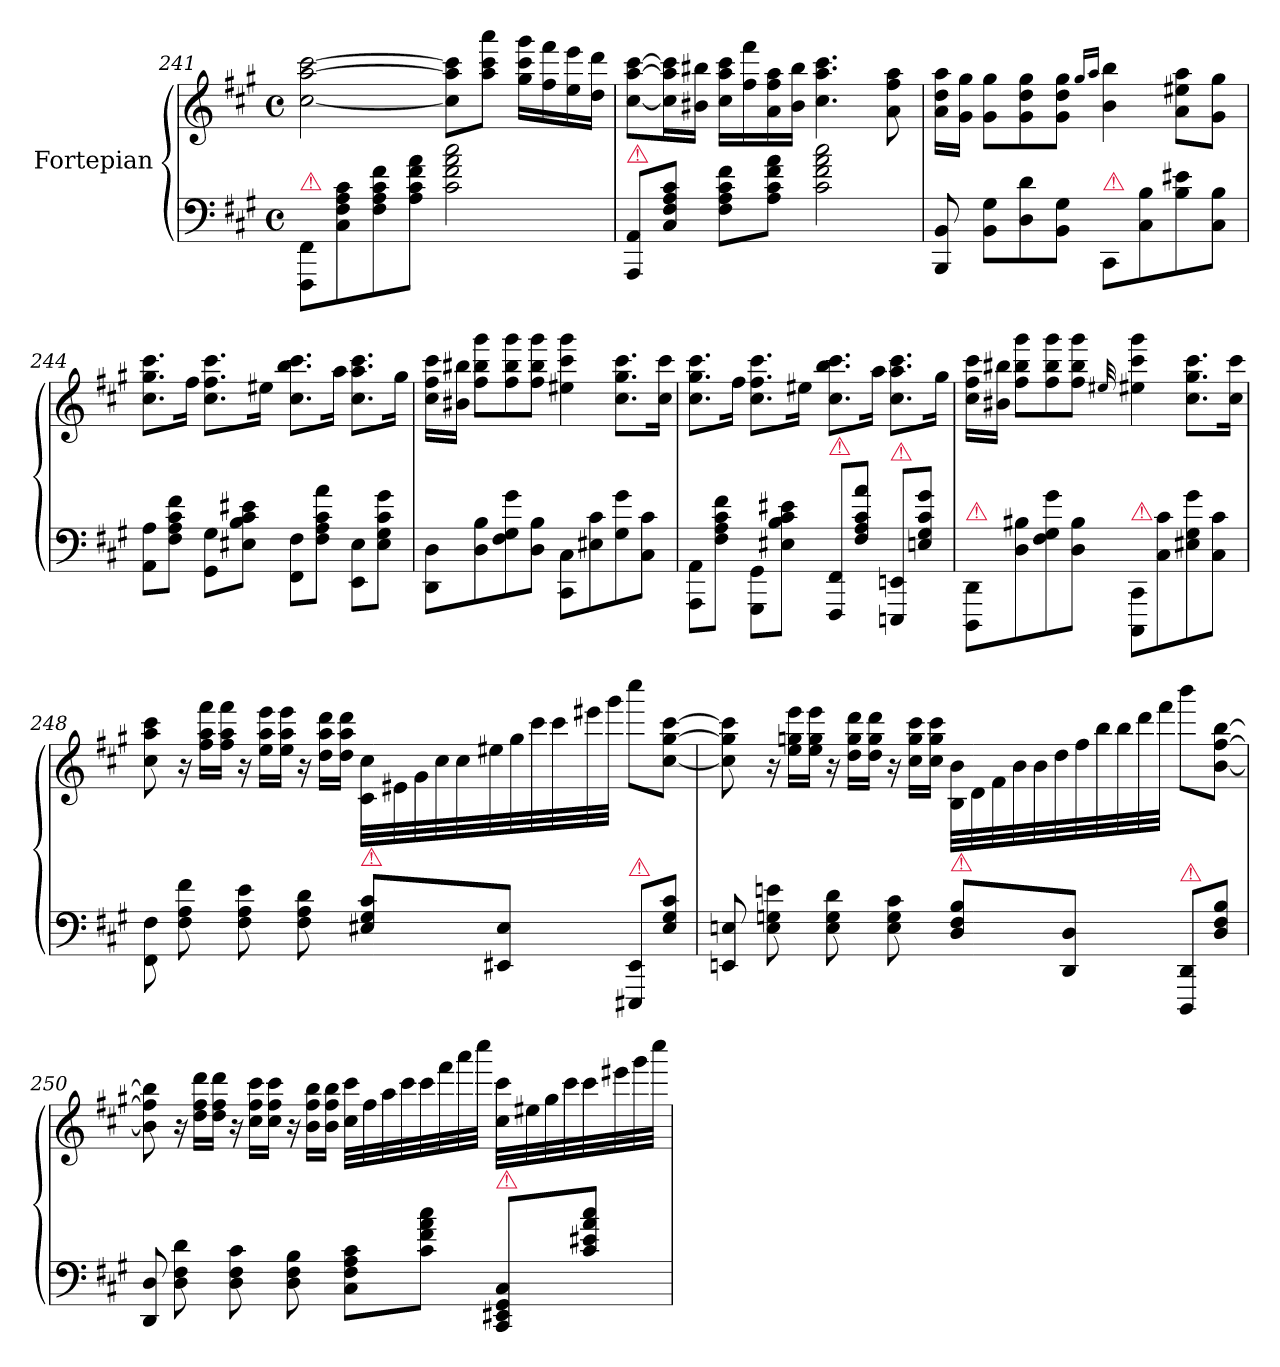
**kern	**kern
*part2	*part1
*staff2	*staff1
*I"Fortepian	*I"Fortepian
*clefF4	*clefG2
*k[f#c#g#]	*k[f#c#g#]
*f#:	*f#:
*M4/4	*M4/4
*met(c)	*met(c)
=241	=241
!LO:TX:a:color=crimson:t=⚠	!
8FFF#\ 8FF#\L	[2cc#\ [2aa\ [2ccc#\
8C#\ 8F#\ 8A\ 8c#\	.
8F#\ 8A\ 8c#\ 8f#\	.
8A\ 8c#\ 8f#\ 8a\J	.
2c#\ 2f#\ 2a\ 2cc#\	8cc#]\ 8aa]\ 8ccc#]\L
.	8aa\ 8ccc#\ 8aaa\J
.	16gg#\ 16ccc#\ 16ggg#\LL
.	16ff#\ 16fff#\
.	16ee\ 16eee\
.	16dd\ 16ddd\JJ
=242	=242
!LO:TX:a:color=crimson:t=⚠	!
8AAA/ 8AA/L	[8cc#\ [8aa\ [8ccc#\L
8C#\ 8F#\ 8A\ 8c#\J	16cc#]\ 16aa]\ 16ccc#]\L
.	16b#X\ 16bb#X\JJ
8F#\ 8A\ 8c#\ 8f#\L	16cc#\ 16aa\ 16ccc#\LL
.	16ff#\ 16fff#\
8A\ 8c#\ 8f#\ 8a\J	16a\ 16ff#\ 16aa\
.	16b#\ 16bb#\JJ
2c#\ 2f#\ 2a\ 2cc#\	4.cc#\ 4.aa\ 4.ccc#\
.	8a\ 8ff#\ 8aa\
=243	=243
8BBB/ 8BB/	16a\ 16dd\ 16aa\LL
.	16g#\ 16gg#\JJ
8BB\ 8G#\L	8g#\ 8gg#\L
8D\ 8d\	8g#\ 8dd\ 8gg#\
8BB\ 8G#\J	8g#\ 8dd\ 8gg#\J
.	16qqgg#/LL
.	16qqaa/JJ
!LO:TX:a:color=crimson:t=⚠	!
8CC#/L	4b\ 4bb\
8C#\ 8B\	.
8B\ 8e#X\	8a\ 8ee#X\ 8aa\L
8C#\ 8B\J	8g#\ 8gg#\J
=244	=244
8AA\ 8A\L	8.cc#\ 8.gg#\ 8.ccc#\L
8F#\ 8A\ 8c#\ 8f#\J	.
.	16ff#\Jk
8GG#\ 8G#\L	8.cc#\ 8.ff#\ 8.ccc#\L
8E#X\ 8B\ 8c#\ 8e#X\J	.
.	16ee#X\Jk
8FF#\ 8F#\L	8.cc#\ 8.bb\ 8.ccc#\L
8F#\ 8A\ 8c#\ 8a\J	.
.	16aa\Jk
8EE\ 8E#\L	8.cc#\ 8.aa\ 8.ccc#\L
8E#\ 8G#\ 8c#\ 8g#\J	.
.	16gg#\Jk
=245	=245
8DD\ 8D\L	16cc#\ 16ff#\ 16ccc#\LL
.	16b#X\ 16bb#X\JJ
8D\ 8B\	8ff#\ 8bb#\ 8ggg#\L
8F#\ 8G#\ 8g#\	8ff#\ 8bb#\ 8ggg#\
8D\ 8B\J	8ff#\ 8bb#\ 8ggg#\J
8CC#\ 8C#\L	4ee#X\ 4ccc#\ 4ggg#\
8E#X\ 8c#\	.
8G#\ 8g#\	8.cc#\ 8.gg#\ 8.ccc#\L
8C#\ 8c#\J	.
.	16cc#\ 16ccc#\Jk
=246	=246
8AAA\ 8AA\L	8.cc#\ 8.gg#\ 8.ccc#\L
8F#\ 8A\ 8c#\ 8f#\J	.
.	16ff#\Jk
8GGG#\ 8GG#\L	8.cc#\ 8.ff#\ 8.ccc#\L
8E#X\ 8B\ 8c#\ 8e#X\J	.
.	16ee#X\Jk
!LO:TX:a:color=crimson:t=⚠	!
8FFF#/ 8FF#/L	8.cc#\ 8.bb\ 8.ccc#\L
8F#\ 8A\ 8c#\ 8a\J	.
.	16aa\Jk
!LO:TX:a:color=crimson:t=⚠	!
8EEEn/ 8EEn/L	8.cc#\ 8.aa\ 8.ccc#\L
8En\ 8G#\ 8c#\ 8g#\J	.
.	16gg#\Jk
=247	=247
!LO:TX:a:color=crimson:t=⚠	!
8DDD/ 8DD/L	16cc#\ 16ff#\ 16ccc#\LL
.	16b#X\ 16bb#X\JJ
8D\ 8B#X\	8ff#\ 8bb#\ 8ggg#\L
8F#\ 8G#\ 8g#\	8ff#\ 8bb#\ 8ggg#\
8D\ 8B#\J	8ff#\ 8bb#\ 8ggg#\J
.	32qqee#X/
!LO:TX:a:color=crimson:t=⚠	!
8CCC#/ 8CC#/L	4ee#X\ 4ccc#\ 4ggg#\
8C#\ 8c#\	.
8E#X\ 8G#\ 8g#\	8.cc#\ 8.gg#\ 8.ccc#\L
8C#\ 8c#\J	.
.	16cc#\ 16ccc#\Jk
=248	=248
8FF#\ 8F#\	8cc#\ 8aa\ 8ccc#\
*	*Xtuplet
8F#\ 8A\ 8f#\	24r
.	24ff#\ 24aa\ 24fff#\LL
.	24ff#\ 24aa\ 24fff#\JJ
8F#\ 8A\ 8e\	24r
.	24ee\ 24aa\ 24eee\LL
.	24ee\ 24aa\ 24eee\JJ
8F#\ 8A\ 8d\	24r
.	24dd\ 24aa\ 24ddd\LL
.	24dd\ 24aa\ 24ddd\JJ
!LO:TX:a:color=crimson:t=⚠	!
8E#X\ 8G#\ 8c#\L	44c#\ 44cc#\LLL
.	44e#X\
.	44g#\
.	44cc#\
.	44cc#\
.	44ee#X\
8EE#X/ 8E#/J	.
.	44gg#\
.	44ccc#\
.	44ccc#\
.	44eee#X\
.	44ggg#\JJJ
!LO:TX:a:color=crimson:t=⚠	!
8EEE#X/ 8EE#/L	8cccc#\L
8E#\ 8G#\ 8c#\J	[8cc#\ [8gg#\ [8ccc#\J
=249	=249
8EEn/ 8En/	8cc#]\ 8gg#]\ 8ccc#]\
8E\ 8Gn\ 8en\	24r
.	24ee\ 24ggn\ 24eee\LL
.	24ee\ 24gg\ 24eee\JJ
8E\ 8G\ 8d\	24r
.	24dd\ 24gg\ 24ddd\LL
.	24dd\ 24gg\ 24ddd\JJ
8E\ 8G\ 8c#\	24r
.	24cc#\ 24gg\ 24ccc#\LL
.	24cc#\ 24gg\ 24ccc#\JJ
!LO:TX:a:color=crimson:t=⚠	!
8D\ 8F#\ 8B\L	44B\ 44b\LLL
.	44d\
.	44f#\
.	44b\
.	44b\
.	44dd\
8DD/ 8D/J	.
.	44ff#\
.	44bb\
.	44bb\
.	44ddd\
.	44fff#\JJJ
!LO:TX:a:color=crimson:t=⚠	!
8DDD/ 8DD/L	8bbb\L
8D\ 8F#\ 8B\J	[8b\ [8ff#\ [8bb\J
=250	=250
8DD/ 8D/	8b]\ 8ff#]\ 8bb]\
8D\ 8F#\ 8d\	24r
.	24dd\ 24ff#\ 24ddd\LL
.	24dd\ 24ff#\ 24ddd\JJ
8D\ 8F#\ 8c#\	24r
.	24cc#\ 24ff#\ 24ccc#\LL
.	24cc#\ 24ff#\ 24ccc#\JJ
8D\ 8F#\ 8B\	24r
.	24b\ 24ff#\ 24bb\LL
.	24b\ 24ff#\ 24bb\JJ
8C#\ 8F#\ 8A\ 8c#\L	32cc#\ 32ccc#\LLL
.	32ff#\
.	32aa\
.	32ccc#\
8c#\ 8f#\ 8a\ 8cc#\J	32ccc#\
.	32fff#\
.	32aaa\
.	32cccc#\JJJ
!LO:TX:a:color=crimson:t=⚠	!
8CC#/ 8EE#X/ 8GG#/ 8C#/L	32cc#\ 32ccc#\LLL
.	32ee#X\
.	32gg#\
.	32ccc#\
8c#\ 8e#X\ 8a\ 8cc#\J	32ccc#\
.	32eee#X\
.	32ggg#\
.	32cccc#\JJJ
=	=
*-	*-
